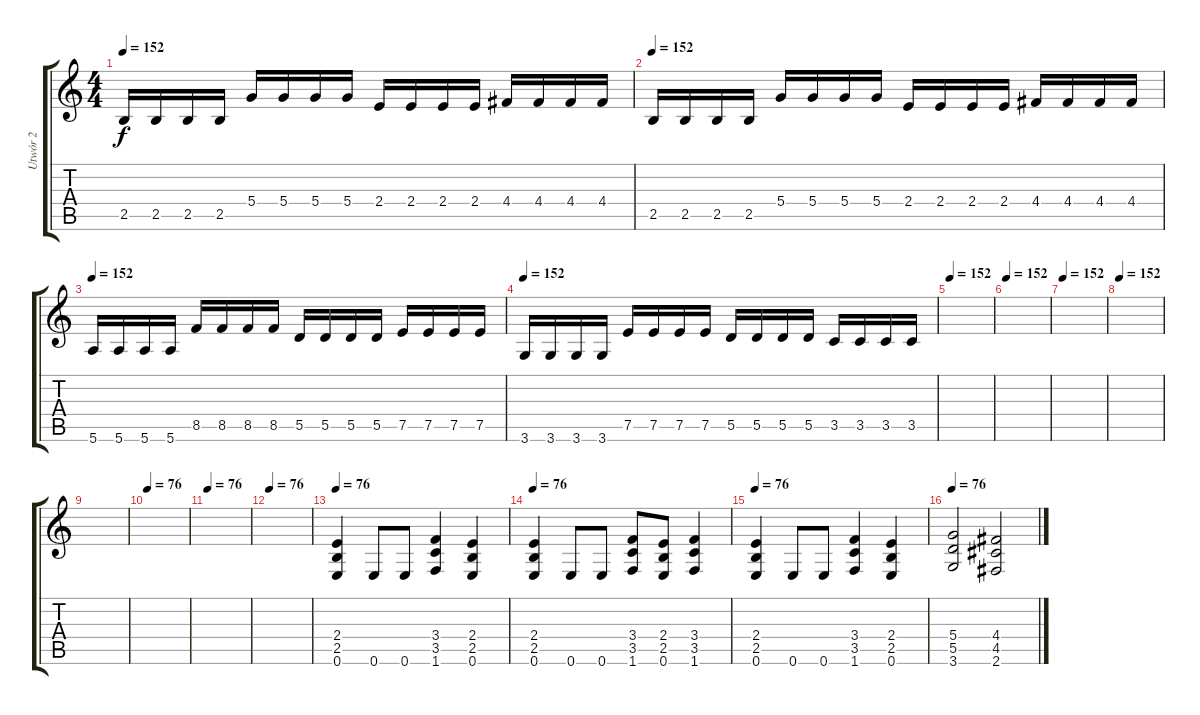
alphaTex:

\track ("Utwór 2" "Utwór 2") {instrument distortionguitar}
\staff {score tabs}
\tuning (E4 B3 G3 D3 A2 E2) {hide}
\ts (4 4)
\tempo 152
\clef g2
\ks c
2.5.16{dy f} 2.5.16 2.5.16 2.5.16 5.4.16 5.4.16 5.4.16 5.4.16 2.4.16 2.4.16 2.4.16 2.4.16 4.4.16 4.4.16 4.4.16 4.4.16 |
\tempo 152
2.5.16 2.5.16 2.5.16 2.5.16 5.4.16 5.4.16 5.4.16 5.4.16 2.4.16 2.4.16 2.4.16 2.4.16 4.4.16 4.4.16 4.4.16 4.4.16 |
\tempo 152
5.6.16 5.6.16 5.6.16 5.6.16 8.5.16 8.5.16 8.5.16 8.5.16 5.5.16 5.5.16 5.5.16 5.5.16 7.5.16 7.5.16 7.5.16 7.5.16 |
\tempo 152
3.6.16 3.6.16 3.6.16 3.6.16 7.5.16 7.5.16 7.5.16 7.5.16 5.5.16 5.5.16 5.5.16 5.5.16 3.5.16 3.5.16 3.5.16 3.5.16 |
\tempo 152
|
\tempo 152
|
\tempo 152
|
\tempo 152
|
|
\tempo 76
|
\tempo 76
|
\tempo 76
|
\tempo 76
(2.4 2.5 0.6).4 0.6.8 0.6.8 (3.4 3.5 1.6).4 (2.4 2.5 0.6).4 |
\tempo 76
(2.4 2.5 0.6).4 0.6.8 0.6.8 (3.4 3.5 1.6).8 (2.4 2.5 0.6).8 (3.4 3.5 1.6).4 |
\tempo 76
(2.4 2.5 0.6).4 0.6.8 0.6.8 (3.4 3.5 1.6).4 (2.4 2.5 0.6).4 |
\tempo 76
(5.4 5.5 3.6).2 (4.4 4.5 2.6).2
